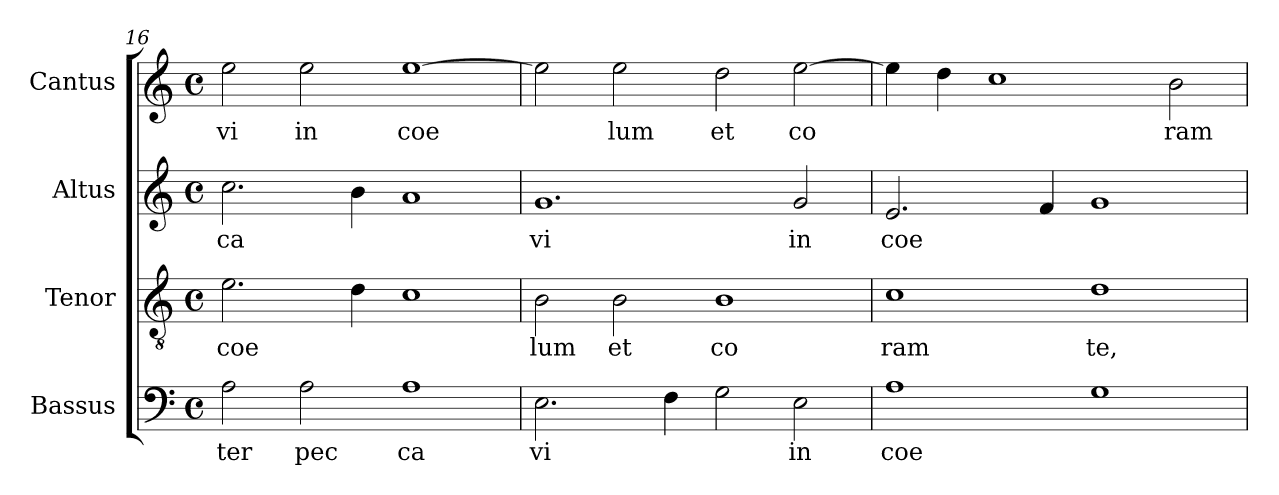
**kern	**text	**kern	**text	**kern	**text	**kern	**text
*part4	*part4	*part3	*part3	*part2	*part2	*part1	*part1
*staff4	*staff4	*staff3	*staff3	*staff2	*staff2	*staff1	*staff1
*I"Bassus	*	*I"Tenor	*	*I"Altus	*	*I"Cantus	*
*clefF4	*	*clefGv2	*	*clefG2	*	*clefG2	*
*	*	*	*	*k[]	*	*	*
*	*	*	*	*C:	*	*	*
*M4/4	*	*M4/4	*	*M4/4	*	*M4/4	*
*met(c)	*	*met(c)	*	*met(c)	*	*met(c)	*
=16	=16	=16	=16	=16	=16	=16	=16
!	!LO:LY:b:cj	!	!LO:LY:b	!	!LO:LY:b:cj	!	!LO:LY:b:cj
2A\	ter	2.e\	coe	2.cc\	ca	2ee\	vi
!	!LO:LY:b:cj	!	!	!	!	!	!LO:LY:b:cj
2A\	pec	.	.	.	.	2ee\	in
.	.	4d\	.	4b\	.	.	.
!	!LO:LY:b:cj	!	!	!	!	!	!LO:LY:b:cj
1A	ca	1c	.	1a	.	[>1ee	coe
=17	=17	=17	=17	=17	=17	=17	=17
!	!LO:LY:b:cj	!	!LO:LY:b:cj	!	!LO:LY:b:cj	!	!
2.E\	vi	2B\	lum	1.g	vi	2ee\]	.
!	!	!	!LO:LY:b:cj	!	!	!	!LO:LY:b:cj
.	.	2B\	et	.	.	2ee\	lum
4F\	.	.	.	.	.	.	.
!	!	!	!LO:LY:b:cj	!	!	!	!LO:LY:b:cj
2G\	.	1B	co	.	.	2dd\	et
!	!LO:LY:b:cj	!	!	!	!LO:LY:b:cj	!	!LO:LY:b:cj
2E\	in	.	.	2g/	in	[>2ee\	co
=18	=18	=18	=18	=18	=18	=18	=18
!	!LO:LY:b:cj	!	!LO:LY:b:cj	!	!LO:LY:b	!	!
1A	coe	1c	ram	2.e/	coe	4ee\]	.
.	.	.	.	.	.	4dd\	.
.	.	.	.	.	.	1cc	.
.	.	.	.	4f/	.	.	.
!	!	!	!LO:LY:b:cj	!	!	!	!
1G	.	1d	te,	1g	.	.	.
!	!	!	!	!	!	!	!LO:LY:b:cj
.	.	.	.	.	.	2b\	ram
=	=	=	=	=	=	=	=
*-	*-	*-	*-	*-	*-	*-	*-
